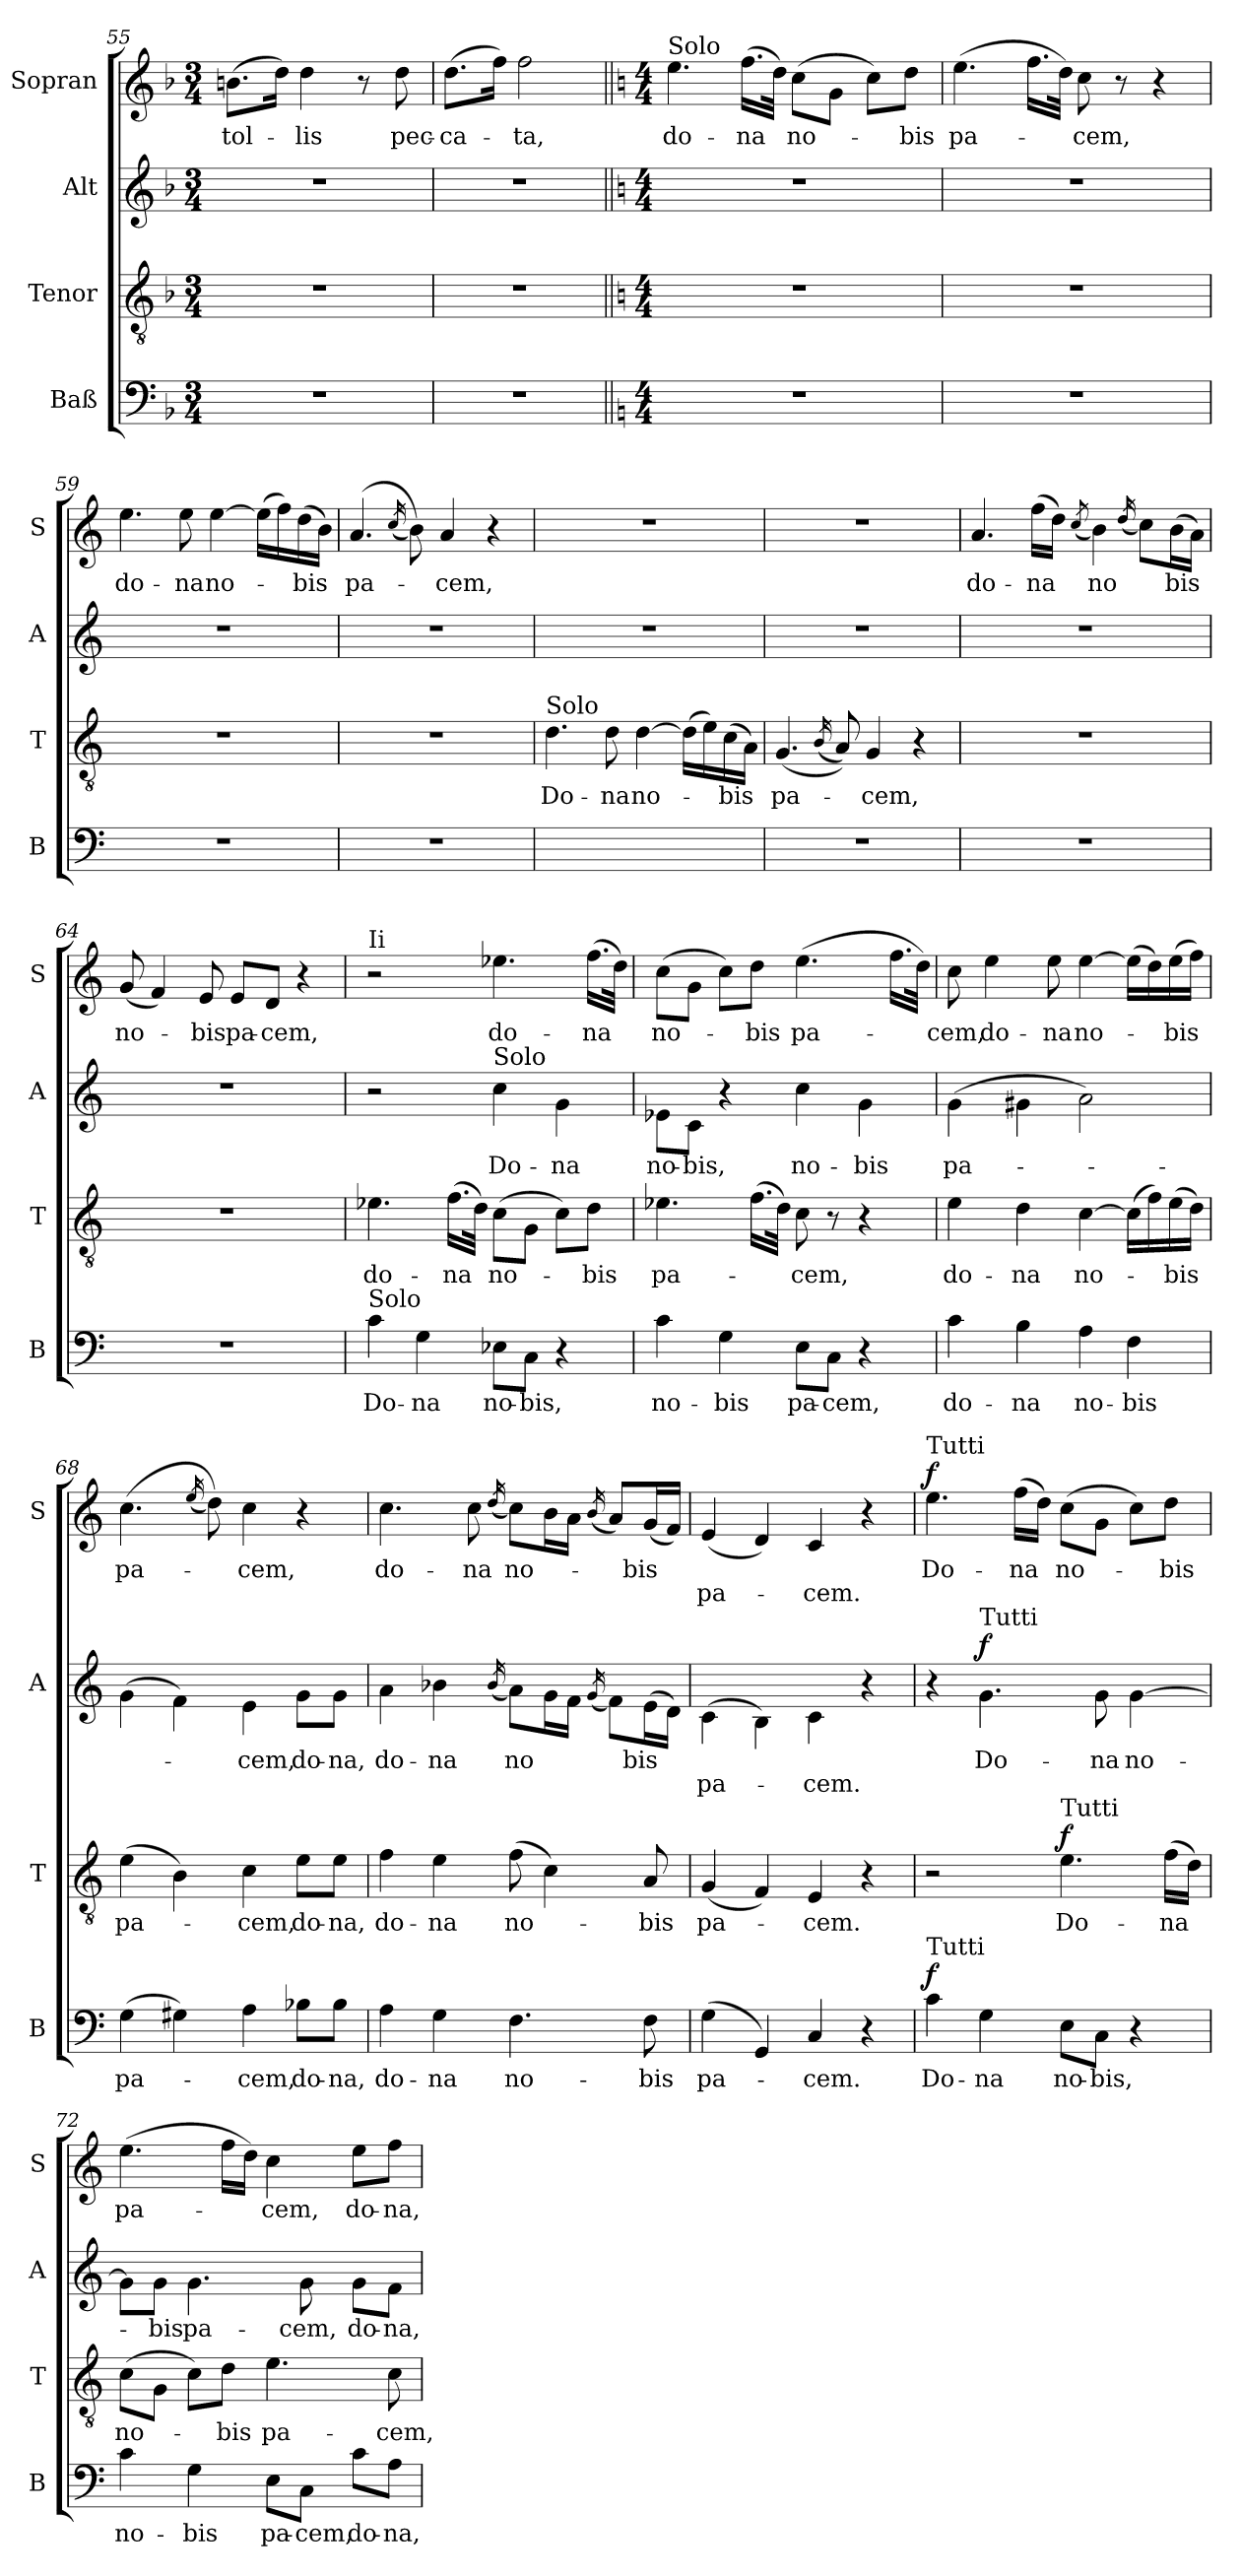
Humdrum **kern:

**kern	**text	**dynam	**kern	**text	**dynam	**kern	**text	**text	**dynam	**kern	**text	**text	**dynam
*part4	*part4	*part4	*part3	*part3	*part3	*part2	*part2	*part2	*part2	*part1	*part1	*part1	*part1
*staff4	*staff4	*staff4	*staff3	*staff3	*staff3	*staff2	*staff2	*staff2	*staff2	*staff1	*staff1	*staff1	*staff1
*I"Baß	*	*	*I"Tenor	*	*	*I"Alt	*	*	*	*I"Sopran	*	*	*
*I'B	*	*	*I'T	*	*	*I'A	*	*	*	*I'S	*	*	*
*clefF4	*	*	*clefGv2	*	*	*clefG2	*	*	*	*clefG2	*	*	*
*k[b-]	*	*	*k[b-]	*	*	*k[b-]	*	*	*	*k[b-]	*	*	*
*M3/4	*	*	*M3/4	*	*	*M3/4	*	*	*	*M3/4	*	*	*
=55	=55	=55	=55	=55	=55	=55	=55	=55	=55	=55	=55	=55	=55
!LO:N:vis=2	!	!	!LO:N:vis=2	!	!	!LO:N:vis=2	!	!	!	!	!LO:LY:b	!	!
2.r	.	.	2.r	.	.	2.r	.	.	.	(8.bn\L	tol-	.	.
.	.	.	.	.	.	.	.	.	.	16dd\Jk)	.	.	.
!	!	!	!	!	!	!	!	!	!	!	!LO:LY:b	!	!
.	.	.	.	.	.	.	.	.	.	4dd\	lis	.	.
.	.	.	.	.	.	.	.	.	.	8r	.	.	.
!	!	!	!	!	!	!	!	!	!	!	!LO:LY:b	!	!
.	.	.	.	.	.	.	.	.	.	8dd\	pec-	.	.
=56	=56	=56	=56	=56	=56	=56	=56	=56	=56	=56	=56	=56	=56
!LO:N:vis=2	!	!	!LO:N:vis=2	!	!	!LO:N:vis=2	!	!	!	!	!LO:LY:b	!	!
2.r	.	.	2.r	.	.	2.r	.	.	.	(8.dd\L	ca-	.	.
.	.	.	.	.	.	.	.	.	.	16ff\Jk)	.	.	.
!	!	!	!	!	!	!	!	!	!	!	!LO:LY:b	!	!
.	.	.	.	.	.	.	.	.	.	2ff\	ta,	.	.
!!LO:LB:g=z
=57||	=57||	=57||	=57||	=57||	=57||	=57||	=57||	=57||	=57||	=57||	=57||	=57||	=57||
*k[]	*	*	*k[]	*	*	*k[]	*	*	*	*k[]	*	*	*
*M4/4	*	*	*M4/4	*	*	*M4/4	*	*	*	*M4/4	*	*	*
!	!	!	!	!	!	!	!	!	!	!LO:TX:a:t=Solo	!	!	!
!	!	!	!	!	!	!	!	!	!	!	!LO:LY:b	!	!
1r	.	.	1r	.	.	1r	.	.	.	4.ee\	do-	.	.
!	!	!	!	!	!	!	!	!	!	!	!LO:LY:b	!	!
.	.	.	.	.	.	.	.	.	.	(16.ff\LL	na	.	.
.	.	.	.	.	.	.	.	.	.	32dd\JJk)	.	.	.
!	!	!	!	!	!	!	!	!	!	!	!LO:LY:b	!	!
.	.	.	.	.	.	.	.	.	.	(8cc\L	no-	.	.
.	.	.	.	.	.	.	.	.	.	8g\J	.	.	.
.	.	.	.	.	.	.	.	.	.	8cc\L)	.	.	.
!	!	!	!	!	!	!	!	!	!	!	!LO:LY:b	!	!
.	.	.	.	.	.	.	.	.	.	8dd\J	bis	.	.
=58	=58	=58	=58	=58	=58	=58	=58	=58	=58	=58	=58	=58	=58
!	!	!	!	!	!	!	!	!	!	!	!LO:LY:b	!	!
1r	.	.	1r	.	.	1r	.	.	.	(4.ee\	pa-	.	.
.	.	.	.	.	.	.	.	.	.	16.ff\LL	.	.	.
.	.	.	.	.	.	.	.	.	.	32dd\JJk)	.	.	.
!	!	!	!	!	!	!	!	!	!	!	!LO:LY:b	!	!
.	.	.	.	.	.	.	.	.	.	8cc\	cem,	.	.
.	.	.	.	.	.	.	.	.	.	8r	.	.	.
.	.	.	.	.	.	.	.	.	.	4r	.	.	.
!!LO:PB:g=z
=59	=59	=59	=59	=59	=59	=59	=59	=59	=59	=59	=59	=59	=59
!	!	!	!	!	!	!	!	!	!	!	!LO:LY:b	!	!
1r	.	.	1r	.	.	1r	.	.	.	4.ee\	do-	.	.
!	!	!	!	!	!	!	!	!	!	!	!LO:LY:b	!	!
.	.	.	.	.	.	.	.	.	.	8ee\	na	.	.
!	!	!	!	!	!	!	!	!	!	!	!LO:LY:b	!	!
.	.	.	.	.	.	.	.	.	.	[4ee\	no-	.	.
.	.	.	.	.	.	.	.	.	.	(16ee\LL]	.	.	.
.	.	.	.	.	.	.	.	.	.	16ff\)	.	.	.
!	!	!	!	!	!	!	!	!	!	!	!LO:LY:b	!	!
.	.	.	.	.	.	.	.	.	.	(16dd\	bis	.	.
.	.	.	.	.	.	.	.	.	.	16b\JJ)	.	.	.
=60	=60	=60	=60	=60	=60	=60	=60	=60	=60	=60	=60	=60	=60
!	!	!	!	!	!	!	!	!	!	!	!LO:LY:b	!	!
1r	.	.	1r	.	.	1r	.	.	.	(4.a/	pa-	.	.
.	.	.	.	.	.	.	.	.	.	(16qcc/	.	.	.
.	.	.	.	.	.	.	.	.	.	(((((((((((((8b\))	.	.	.
!	!	!	!	!	!	!	!	!	!	!	!LO:LY:b	!	!
.	.	.	.	.	.	.	.	.	.	4a/	cem,	.	.
.	.	.	.	.	.	.	.	.	.	4r	.	.	.
!!LO:LB:g=z
=61	=61	=61	=61	=61	=61	=61	=61	=61	=61	=61	=61	=61	=61
!	!	!	!LO:TX:a:t=Solo	!	!	!	!	!	!	!	!	!	!
!	!	!	!	!LO:LY:b	!	!	!	!	!	!	!	!	!
1ryy	.	.	4.d\	Do-	.	1r	.	.	.	1r	.	.	.
!	!	!	!	!LO:LY:b	!	!	!	!	!	!	!	!	!
.	.	.	8d\	na	.	.	.	.	.	.	.	.	.
!	!	!	!	!LO:LY:b	!	!	!	!	!	!	!	!	!
.	.	.	[4d\	no-	.	.	.	.	.	.	.	.	.
.	.	.	(16d\LL]	.	.	.	.	.	.	.	.	.	.
.	.	.	16e\)	.	.	.	.	.	.	.	.	.	.
!	!	!	!	!LO:LY:b	!	!	!	!	!	!	!	!	!
.	.	.	(16c\	bis	.	.	.	.	.	.	.	.	.
.	.	.	16A\JJ)	.	.	.	.	.	.	.	.	.	.
=62	=62	=62	=62	=62	=62	=62	=62	=62	=62	=62	=62	=62	=62
!	!	!	!	!LO:LY:b	!	!	!	!	!	!	!	!	!
1r	.	.	(4.G/	pa-	.	1r	.	.	.	1r	.	.	.
.	.	.	(16qB/	.	.	.	.	.	.	.	.	.	.
.	.	.	(((((((((((((8A/))	.	.	.	.	.	.	.	.	.	.
!	!	!	!	!LO:LY:b	!	!	!	!	!	!	!	!	!
.	.	.	4G/	cem,	.	.	.	.	.	.	.	.	.
.	.	.	4r	.	.	.	.	.	.	.	.	.	.
=63	=63	=63	=63	=63	=63	=63	=63	=63	=63	=63	=63	=63	=63
!	!	!	!	!	!	!	!	!	!	!	!LO:LY:b	!	!
1r	.	.	1r	.	.	1r	.	.	.	4.a/	do-	.	.
!	!	!	!	!	!	!	!	!	!	!	!LO:LY:b	!	!
.	.	.	.	.	.	.	.	.	.	(16ff\LL	na	.	.
.	.	.	.	.	.	.	.	.	.	16dd\JJ)	.	.	.
.	.	.	.	.	.	.	.	.	.	(8qcc/	.	.	.
!	!	!	!	!	!	!	!	!	!	!	!LO:LY:b	!	!
.	.	.	.	.	.	.	.	.	.	4b\)	no	.	.
.	.	.	.	.	.	.	.	.	.	(16qdd/	.	.	.
.	.	.	.	.	.	.	.	.	.	8cc\L)	.	.	.
!	!	!	!	!	!	!	!	!	!	!	!LO:LY:b	!	!
.	.	.	.	.	.	.	.	.	.	(16b\L	bis	.	.
.	.	.	.	.	.	.	.	.	.	16a\JJ)	.	.	.
!!LO:LB:g=z
=64	=64	=64	=64	=64	=64	=64	=64	=64	=64	=64	=64	=64	=64
!	!	!	!	!	!	!	!	!	!	!	!LO:LY:b	!	!
1r	.	.	1r	.	.	1r	.	.	.	(8g/	no-	.	.
.	.	.	.	.	.	.	.	.	.	4f/)	.	.	.
!	!	!	!	!	!	!	!	!	!	!	!LO:LY:b	!	!
.	.	.	.	.	.	.	.	.	.	8e/	bis	.	.
!	!	!	!	!	!	!	!	!	!	!	!LO:LY:b	!	!
.	.	.	.	.	.	.	.	.	.	8e/L	pa-	.	.
!	!	!	!	!	!	!	!	!	!	!	!LO:LY:b	!	!
.	.	.	.	.	.	.	.	.	.	8d/J	cem,	.	.
.	.	.	.	.	.	.	.	.	.	4r	.	.	.
=65	=65	=65	=65	=65	=65	=65	=65	=65	=65	=65	=65	=65	=65
!	!	!	!	!	!	!	!	!	!	!LO:TX:a:t=Ii	!	!	!
!LO:TX:a:t=Solo	!	!	!	!	!	!	!	!	!	!	!	!	!
!	!LO:LY:b	!	!	!LO:LY:b	!	!	!	!	!	!	!	!	!
4c\	Do-	.	4.e-X\	do-	.	2r	.	.	.	2r	.	.	.
!	!LO:LY:b	!	!	!	!	!	!	!	!	!	!	!	!
4G\	na	.	.	.	.	.	.	.	.	.	.	.	.
!	!	!	!	!LO:LY:b	!	!	!	!	!	!	!	!	!
.	.	.	(16.f\LL	na	.	.	.	.	.	.	.	.	.
.	.	.	32d\JJk)	.	.	.	.	.	.	.	.	.	.
!	!	!	!	!	!	!LO:TX:a:t=Solo	!	!	!	!	!	!	!
!	!LO:LY:b	!	!	!LO:LY:b	!	!	!LO:LY:b	!	!	!	!LO:LY:b	!	!
8E-X\L	no-	.	(8c\L	no-	.	4cc\	Do-	.	.	4.ee-X\	do-	.	.
!	!LO:LY:b	!	!	!	!	!	!	!	!	!	!	!	!
8C\J	bis,	.	8G\J	.	.	.	.	.	.	.	.	.	.
!	!	!	!	!	!	!	!LO:LY:b	!	!	!	!	!	!
4r	.	.	8c\L)	.	.	4g\	na	.	.	.	.	.	.
!	!	!	!	!LO:LY:b	!	!	!	!	!	!	!LO:LY:b	!	!
.	.	.	8d\J	bis	.	.	.	.	.	(16.ff\LL	na	.	.
.	.	.	.	.	.	.	.	.	.	32dd\JJk)	.	.	.
=66	=66	=66	=66	=66	=66	=66	=66	=66	=66	=66	=66	=66	=66
!	!LO:LY:b	!	!	!LO:LY:b	!	!	!LO:LY:b	!	!	!	!LO:LY:b	!	!
4c\	no-	.	4.e-X\	pa-	.	8e-X\L	no-	.	.	(8cc\L	no-	.	.
!	!	!	!	!	!	!	!LO:LY:b	!	!	!	!	!	!
.	.	.	.	.	.	8c\J	bis,	.	.	8g\J	.	.	.
!	!LO:LY:b	!	!	!	!	!	!	!	!	!	!	!	!
4G\	bis	.	.	.	.	4r	.	.	.	8cc\L)	.	.	.
!	!	!	!	!	!	!	!	!	!	!	!LO:LY:b	!	!
.	.	.	(16.f\LL	.	.	.	.	.	.	8dd\J	bis	.	.
.	.	.	32d\JJk)	.	.	.	.	.	.	.	.	.	.
!	!LO:LY:b	!	!	!LO:LY:b	!	!	!LO:LY:b	!	!	!	!LO:LY:b	!	!
8E\L	pa-	.	8c\	cem,	.	4cc\	no-	.	.	(4.ee\	pa-	.	.
!	!LO:LY:b	!	!	!	!	!	!	!	!	!	!	!	!
8C\J	cem,	.	8r	.	.	.	.	.	.	.	.	.	.
!	!	!	!	!	!	!	!LO:LY:b	!	!	!	!	!	!
4r	.	.	4r	.	.	4g\	bis	.	.	.	.	.	.
.	.	.	.	.	.	.	.	.	.	16.ff\LL	.	.	.
.	.	.	.	.	.	.	.	.	.	32dd\JJk)	.	.	.
!!LO:PB:g=z
=67	=67	=67	=67	=67	=67	=67	=67	=67	=67	=67	=67	=67	=67
!	!LO:LY:b	!	!	!LO:LY:b	!	!	!LO:LY:b	!	!	!	!LO:LY:b	!	!
4c\	do-	.	4e\	do-	.	(4g\	pa-	.	.	8cc\	cem,	.	.
!	!	!	!	!	!	!	!	!	!	!	!LO:LY:b	!	!
.	.	.	.	.	.	.	.	.	.	4ee\	do-	.	.
!	!LO:LY:b	!	!	!LO:LY:b	!	!	!	!	!	!	!	!	!
4B\	na	.	4d\	na	.	4g#X\	.	.	.	.	.	.	.
!	!	!	!	!	!	!	!	!	!	!	!LO:LY:b	!	!
.	.	.	.	.	.	.	.	.	.	8ee\	na	.	.
!	!LO:LY:b	!	!	!LO:LY:b	!	!	!	!	!	!	!LO:LY:b	!	!
4A\	no-	.	[4c\	no-	.	2a\)	.	.	.	[4ee\	no-	.	.
!	!LO:LY:b	!	!	!	!	!	!	!	!	!	!	!	!
4F\	bis	.	(16c\LL]	.	.	.	.	.	.	(16ee\LL]	.	.	.
.	.	.	16f\)	.	.	.	.	.	.	16dd\)	.	.	.
!	!	!	!	!LO:LY:b	!	!	!	!	!	!	!LO:LY:b	!	!
.	.	.	(16e\	bis	.	.	.	.	.	(16ee\	bis	.	.
.	.	.	16d\JJ)	.	.	.	.	.	.	16ff\JJ)	.	.	.
=68	=68	=68	=68	=68	=68	=68	=68	=68	=68	=68	=68	=68	=68
!	!LO:LY:b	!	!	!LO:LY:b	!	!	!	!	!	!	!LO:LY:b	!	!
(4G\	pa-	.	(4e\	pa-	.	(4g\	.	.	.	(4.cc\	pa-	.	.
4G#X\)	.	.	4B\)	.	.	4f\)	.	.	.	.	.	.	.
.	.	.	.	.	.	.	.	.	.	(16qee/	.	.	.
.	.	.	.	.	.	.	.	.	.	(((((((((((((8dd\))	.	.	.
!	!LO:LY:b	!	!	!LO:LY:b	!	!	!LO:LY:b	!	!	!	!LO:LY:b	!	!
4A\	cem,	.	4c\	cem,	.	4e\	cem,	.	.	4cc\	cem,	.	.
!	!LO:LY:b	!	!	!LO:LY:b	!	!	!LO:LY:b	!	!	!	!	!	!
8B-X\L	do-	.	8e\L	do-	.	8g\L	do-	.	.	4r	.	.	.
!	!LO:LY:b	!	!	!LO:LY:b	!	!	!LO:LY:b	!	!	!	!	!	!
8B-\J	na,	.	8e\J	na,	.	8g\J	na,	.	.	.	.	.	.
=69	=69	=69	=69	=69	=69	=69	=69	=69	=69	=69	=69	=69	=69
!	!LO:LY:b	!	!	!LO:LY:b	!	!	!LO:LY:b	!	!	!	!LO:LY:b	!	!
4A\	do-	.	4f\	do-	.	4a\	do-	.	.	4.cc\	do-	.	.
!	!LO:LY:b	!	!	!LO:LY:b	!	!	!LO:LY:b	!	!	!	!	!	!
4G\	na	.	4e\	na	.	4b-X\	na	.	.	.	.	.	.
!	!	!	!	!	!	!	!	!	!	!	!LO:LY:b	!	!
.	.	.	.	.	.	.	.	.	.	8cc\	na	.	.
.	.	.	.	.	.	(16qb-/	.	.	.	(16qdd/	.	.	.
!	!LO:LY:b	!	!	!LO:LY:b	!	!	!LO:LY:b	!	!	!	!LO:LY:b	!	!
4.F\	no-	.	(8f\	no-	.	8a\L)	no	.	.	8cc\L)	no-	.	.
.	.	.	4c\)	.	.	16g\L	.	.	.	16b\L	.	.	.
.	.	.	.	.	.	16f\JJ	.	.	.	16a\JJ	.	.	.
.	.	.	.	.	.	(16qg/	.	.	.	(16qb/	.	.	.
.	.	.	.	.	.	8f\L)	.	.	.	8a/L)	.	.	.
!	!LO:LY:b	!	!	!LO:LY:b	!	!	!LO:LY:b	!	!	!	!LO:LY:b	!	!
8F\	bis	.	8A/	bis	.	(16e\L	bis	.	.	(16g/L	bis	.	.
.	.	.	.	.	.	16d\JJ)	.	.	.	16f/JJ)	.	.	.
!!LO:LB:g=z
=70	=70	=70	=70	=70	=70	=70	=70	=70	=70	=70	=70	=70	=70
!	!LO:LY:b	!	!	!LO:LY:b	!	!	!	!LO:LY:b	!	!	!	!LO:LY:b	!
(4G\	pa-	.	(4G/	pa-	.	(4c\	.	pa-	.	(4e/	.	pa-	.
4GG/)	.	.	4F/)	.	.	4B\)	.	.	.	4d/)	.	.	.
!	!LO:LY:b	!	!	!LO:LY:b	!	!	!	!LO:LY:b	!	!	!	!LO:LY:b	!
4C/	cem.	.	4E/	cem.	.	4c\	.	cem.	.	4c/	.	cem.	.
4r	.	.	4r	.	.	4r	.	.	.	4r	.	.	.
=71	=71	=71	=71	=71	=71	=71	=71	=71	=71	=71	=71	=71	=71
!	!	!	!	!	!	!	!	!	!	!LO:TX:a:t=Tutti	!	!	!
!LO:TX:a:t=Tutti	!	!	!	!	!	!	!	!	!	!	!	!	!
!	!LO:LY:b	!LO:DY:b	!	!	!	!	!	!	!	!	!LO:LY:b	!	!LO:DY:b
4c\	Do-	f	2r	.	.	4r	.	.	.	4.ee\	Do-	.	f
!	!	!	!	!	!	!LO:TX:a:t=Tutti	!	!	!	!	!	!	!
!	!LO:LY:b	!	!	!	!	!	!LO:LY:b	!	!LO:DY:b	!	!	!	!
4G\	na	.	.	.	.	4.g\	Do-	.	f	.	.	.	.
!	!	!	!	!	!	!	!	!	!	!	!LO:LY:b	!	!
.	.	.	.	.	.	.	.	.	.	(16ff\LL	na	.	.
.	.	.	.	.	.	.	.	.	.	16dd\JJ)	.	.	.
!	!	!	!LO:TX:a:t=Tutti	!	!	!	!	!	!	!	!	!	!
!	!LO:LY:b	!	!	!LO:LY:b	!LO:DY:b	!	!	!	!	!	!LO:LY:b	!	!
8E\L	no-	.	4.e\	Do-	f	.	.	.	.	(8cc\L	no-	.	.
!	!LO:LY:b	!	!	!	!	!	!LO:LY:b	!	!	!	!	!	!
8C\J	bis,	.	.	.	.	8g\	na	.	.	8g\J	.	.	.
!	!	!	!	!	!	!	!LO:LY:b	!	!	!	!	!	!
4r	.	.	.	.	.	[4g\	no-	.	.	8cc\L)	.	.	.
!	!	!	!	!LO:LY:b	!	!	!	!	!	!	!LO:LY:b	!	!
.	.	.	(16f\LL	na	.	.	.	.	.	8dd\J	bis	.	.
.	.	.	16d\JJ)	.	.	.	.	.	.	.	.	.	.
=72	=72	=72	=72	=72	=72	=72	=72	=72	=72	=72	=72	=72	=72
!	!LO:LY:b	!	!	!LO:LY:b	!	!	!	!	!	!	!LO:LY:b	!	!
4c\	no-	.	(8c\L	no-	.	8g\L]	.	.	.	(4.ee\	pa-	.	.
!	!	!	!	!	!	!	!LO:LY:b	!	!	!	!	!	!
.	.	.	8G\J	.	.	8g\J	bis	.	.	.	.	.	.
!	!LO:LY:b	!	!	!	!	!	!LO:LY:b	!	!	!	!	!	!
4G\	bis	.	8c\L)	.	.	4.g\	pa-	.	.	.	.	.	.
!	!	!	!	!LO:LY:b	!	!	!	!	!	!	!	!	!
.	.	.	8d\J	bis	.	.	.	.	.	16ff\LL	.	.	.
.	.	.	.	.	.	.	.	.	.	16dd\JJ)	.	.	.
!	!LO:LY:b	!	!	!LO:LY:b	!	!	!	!	!	!	!LO:LY:b	!	!
8E\L	pa-	.	4.e\	pa-	.	.	.	.	.	4cc\	cem,	.	.
!	!LO:LY:b	!	!	!	!	!	!LO:LY:b	!	!	!	!	!	!
8C\J	cem,	.	.	.	.	8g\	cem,	.	.	.	.	.	.
!	!LO:LY:b	!	!	!	!	!	!LO:LY:b	!	!	!	!LO:LY:b	!	!
8c\L	do-	.	.	.	.	8g\L	do-	.	.	8ee\L	do-	.	.
!	!LO:LY:b	!	!	!LO:LY:b	!	!	!LO:LY:b	!	!	!	!LO:LY:b	!	!
8A\J	na,	.	8c\	cem,	.	8f\J	na,	.	.	8ff\J	na,	.	.
=	=	=	=	=	=	=	=	=	=	=	=	=	=
*-	*-	*-	*-	*-	*-	*-	*-	*-	*-	*-	*-	*-	*-
